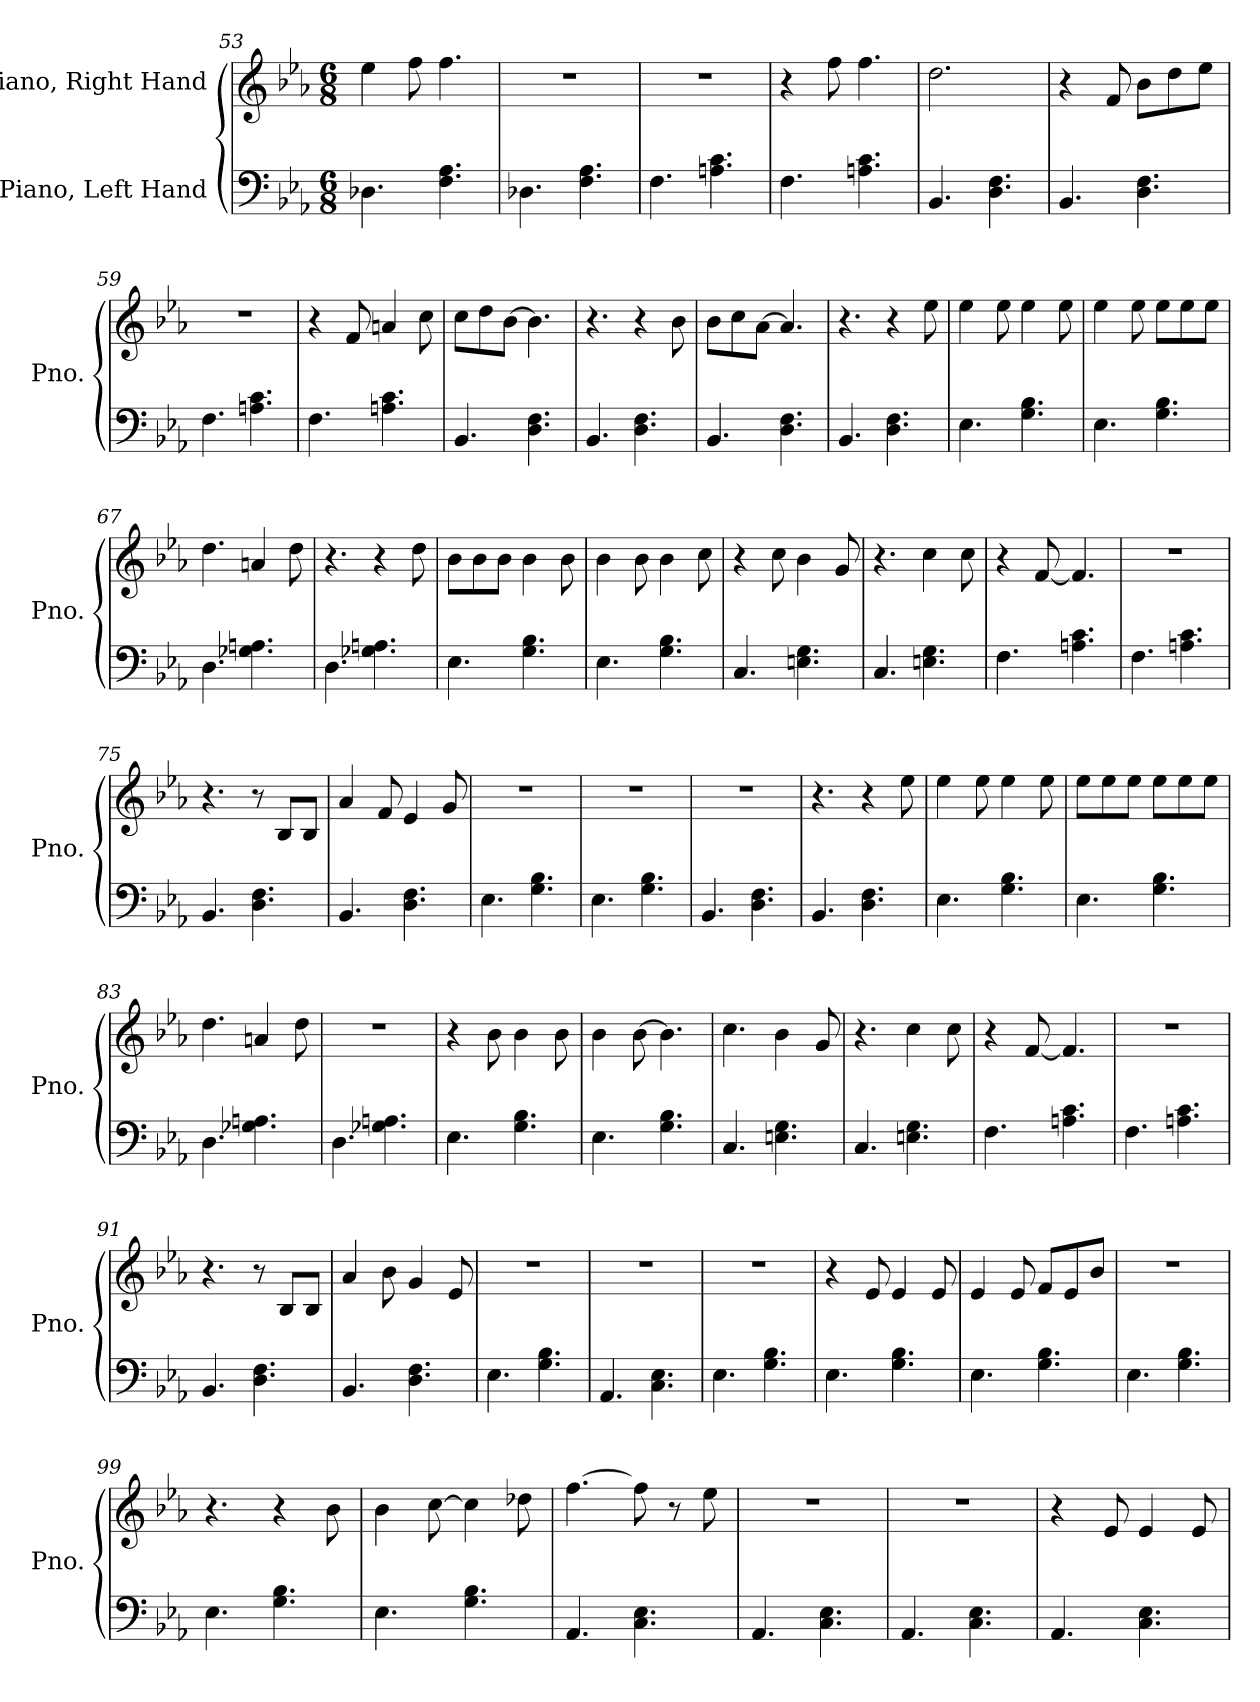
**kern	**kern
*part2	*part1
*staff2	*staff1
*I"Piano, Left Hand	*I"Piano, Right Hand
*I'Pno.	*I'Pno.
*clefF4	*clefG2
*k[b-e-a-]	*k[b-e-a-]
*M6/8	*M6/8
=53	=53
4.D-X\	4ee-\
.	8ff\
4.F\ 4.A-\	4.ff\
!!LO:LB:g=z
=54	=54
4.D-X\	2.r
4.F\ 4.A-\	.
=55	=55
4.F\	2.r
4.An\ 4.c\	.
=56	=56
4.F\	4r
.	8ff\
4.An\ 4.c\	4.ff\
=57	=57
4.BB-/	2.dd\
4.D\ 4.F\	.
=58	=58
4.BB-/	4r
.	8f/
4.D\ 4.F\	8b-\L
.	8dd\
.	8ee-\J
=59	=59
4.F\	2.r
4.An\ 4.c\	.
=60	=60
4.F\	4r
.	8f/
4.An\ 4.c\	4an/
.	8cc\
=61	=61
4.BB-/	8cc\L
.	8dd\
.	[8b-\J
4.D\ 4.F\	4.b-\]
!!LO:LB:g=z
=62	=62
4.BB-/	4.r
4.D\ 4.F\	4r
.	8b-\
=63	=63
4.BB-/	8b-\L
.	8cc\
.	[8a-\J
4.D\ 4.F\	4.a-/]
=64	=64
4.BB-/	4.r
4.D\ 4.F\	4r
.	8ee-\
=65	=65
4.E-\	4ee-\
.	8ee-\
4.G\ 4.B-\	4ee-\
.	8ee-\
=66	=66
4.E-\	4ee-\
.	8ee-\
4.G\ 4.B-\	8ee-\L
.	8ee-\
.	8ee-\J
=67	=67
4.D\	4.dd\
4.G-X\ 4.An\	4an/
.	8dd\
=68	=68
4.D\	4.r
4.G-X\ 4.An\	4r
.	8dd\
!!LO:LB:g=z
=69	=69
4.E-\	8b-\L
.	8b-\
.	8b-\J
4.G\ 4.B-\	4b-\
.	8b-\
=70	=70
4.E-\	4b-\
.	8b-\
4.G\ 4.B-\	4b-\
.	8cc\
=71	=71
4.C/	4r
.	8cc\
4.En\ 4.G\	4b-\
.	8g/
=72	=72
4.C/	4.r
4.En\ 4.G\	4cc\
.	8cc\
=73	=73
4.F\	4r
.	[8f/
4.An\ 4.c\	4.f/]
=74	=74
4.F\	2.r
4.An\ 4.c\	.
=75	=75
4.BB-/	4.r
4.D\ 4.F\	8r
.	8B-/L
.	8B-/J
!!LO:LB:g=z
=76	=76
4.BB-/	4a-/
.	8f/
4.D\ 4.F\	4e-/
.	8g/
=77	=77
4.E-\	2.r
4.G\ 4.B-\	.
=78	=78
4.E-\	2.r
4.G\ 4.B-\	.
=79	=79
4.BB-/	2.r
4.D\ 4.F\	.
=80	=80
4.BB-/	4.r
4.D\ 4.F\	4r
.	8ee-\
=81	=81
4.E-\	4ee-\
.	8ee-\
4.G\ 4.B-\	4ee-\
.	8ee-\
=82	=82
4.E-\	8ee-\L
.	8ee-\
.	8ee-\J
4.G\ 4.B-\	8ee-\L
.	8ee-\
.	8ee-\J
=83	=83
4.D\	4.dd\
4.G-X\ 4.An\	4an/
.	8dd\
!!LO:LB:g=z
=84	=84
4.D\	2.r
4.G-X\ 4.An\	.
=85	=85
4.E-\	4r
.	8b-\
4.G\ 4.B-\	4b-\
.	8b-\
=86	=86
4.E-\	4b-\
.	[8b-\
4.G\ 4.B-\	4.b-\]
=87	=87
4.C/	4.cc\
4.En\ 4.G\	4b-\
.	8g/
=88	=88
4.C/	4.r
4.En\ 4.G\	4cc\
.	8cc\
=89	=89
4.F\	4r
.	[8f/
4.An\ 4.c\	4.f/]
=90	=90
4.F\	2.r
4.An\ 4.c\	.
=91	=91
4.BB-/	4.r
4.D\ 4.F\	8r
.	8B-/L
.	8B-/J
!!LO:PB:g=z
=92	=92
4.BB-/	4a-/
.	8b-\
4.D\ 4.F\	4g/
.	8e-/
=93	=93
4.E-\	2.r
4.G\ 4.B-\	.
=94	=94
4.AA-/	2.r
4.C\ 4.E-\	.
=95	=95
4.E-\	2.r
4.G\ 4.B-\	.
=96	=96
4.E-\	4r
.	8e-/
4.G\ 4.B-\	4e-/
.	8e-/
=97	=97
4.E-\	4e-/
.	8e-/
4.G\ 4.B-\	8f/L
.	8e-/
.	8b-/J
=98	=98
4.E-\	2.r
4.G\ 4.B-\	.
=99	=99
4.E-\	4.r
4.G\ 4.B-\	4r
.	8b-\
!!LO:LB:g=z
=100	=100
4.E-\	4b-\
.	[8cc\
4.G\ 4.B-\	4cc\]
.	8dd-X\
=101	=101
4.AA-/	[4.ff\
4.C\ 4.E-\	8ff\]
.	8r
.	8ee-\
=102	=102
4.AA-/	2.r
4.C\ 4.E-\	.
=103	=103
4.AA-/	2.r
4.C\ 4.E-\	.
=104	=104
4.AA-/	4r
.	8e-/
4.C\ 4.E-\	4e-/
.	8e-/
=	=
*-	*-
